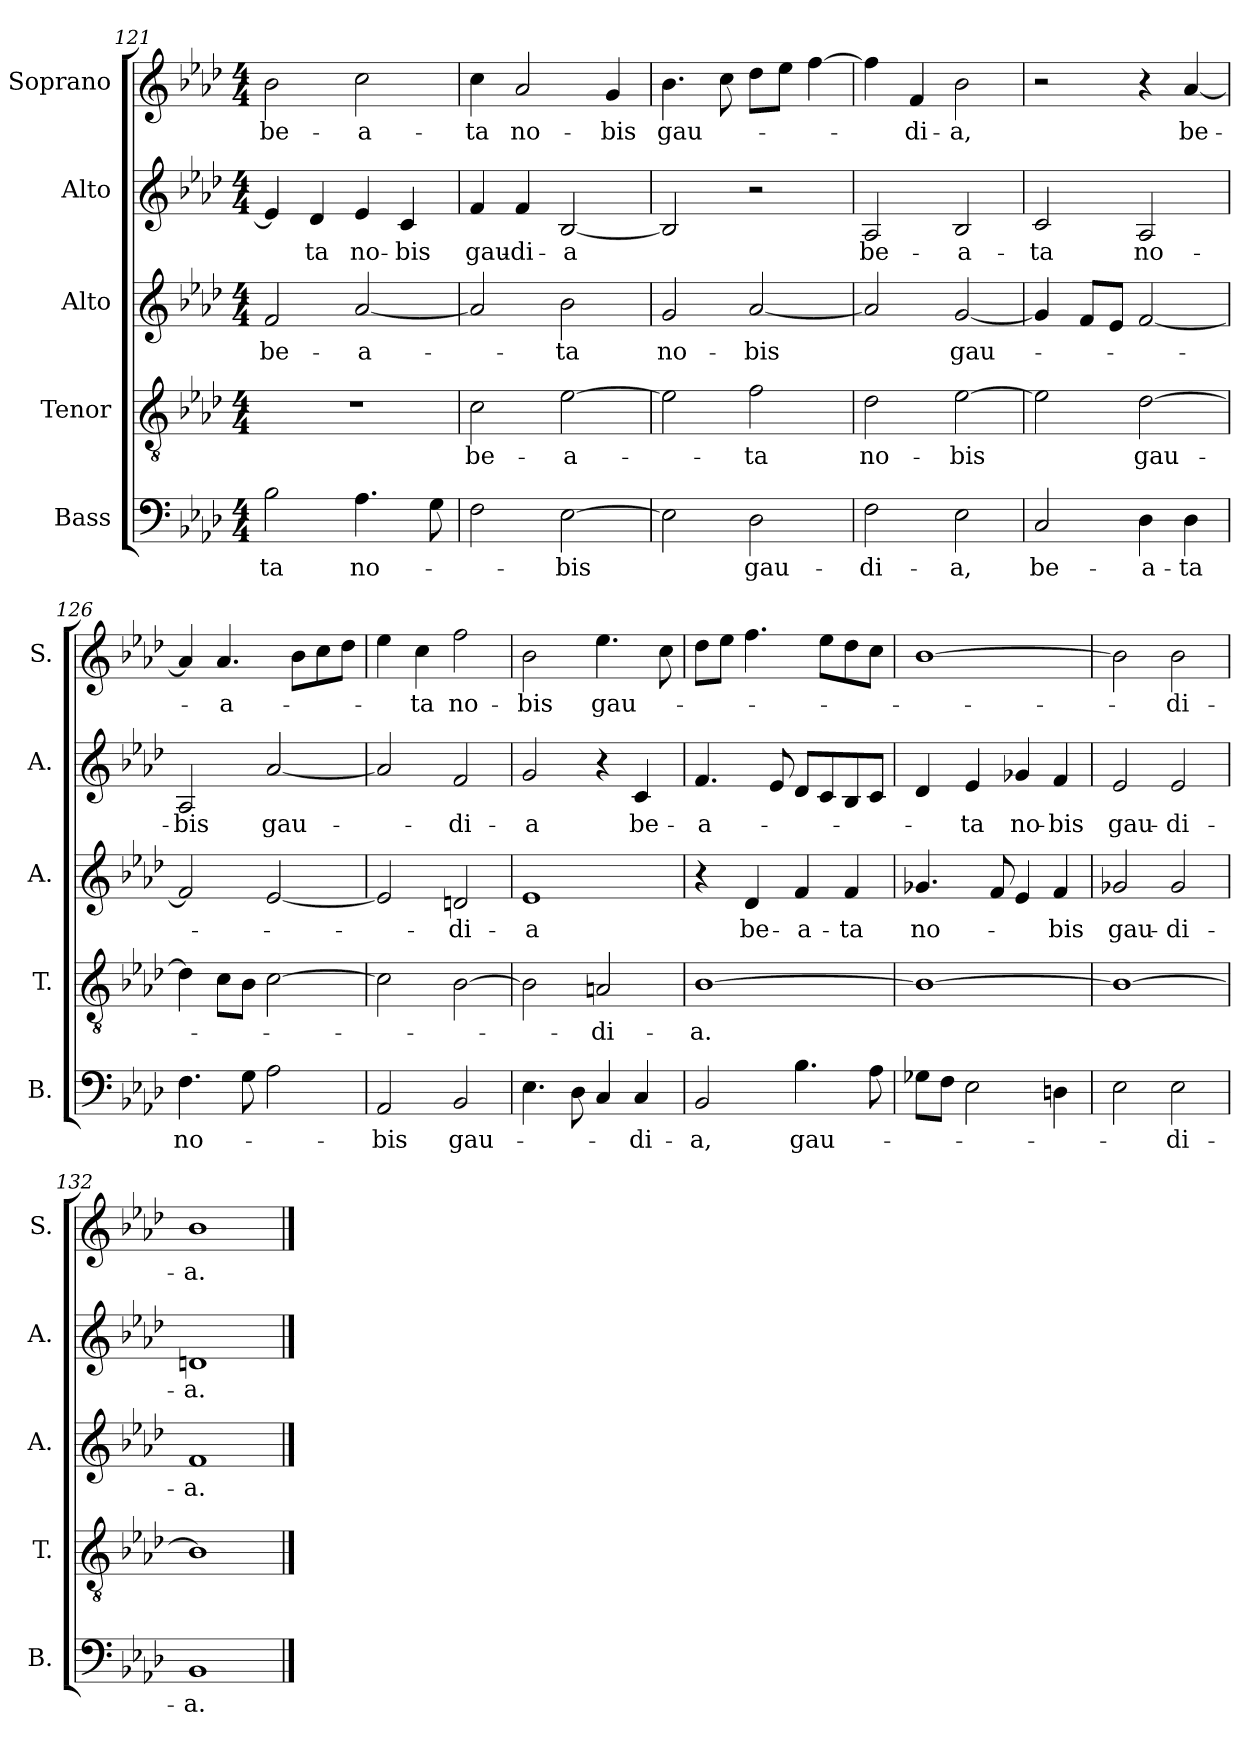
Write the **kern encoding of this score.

**kern	**text	**kern	**text	**kern	**text	**kern	**text	**kern	**text
*part5	*part5	*part4	*part4	*part3	*part3	*part2	*part2	*part1	*part1
*staff5	*staff5	*staff4	*staff4	*staff3	*staff3	*staff2	*staff2	*staff1	*staff1
*I"Bass	*	*I"Tenor	*	*I"Alto	*	*I"Alto	*	*I"Soprano	*
*I'B.	*	*I'T.	*	*I'A.	*	*I'A.	*	*I'S.	*
*clefF4	*	*clefGv2	*	*clefG2	*	*clefG2	*	*clefG2	*
*k[b-e-a-d-]	*	*k[b-e-a-d-]	*	*k[b-e-a-d-]	*	*k[b-e-a-d-]	*	*k[b-e-a-d-]	*
*M4/4	*	*M4/4	*	*M4/4	*	*M4/4	*	*M4/4	*
=121	=121	=121	=121	=121	=121	=121	=121	=121	=121
!	!LO:LY:b	!	!	!	!LO:LY:b	!	!	!	!LO:LY:b
2B-\	-ta	1r	.	2f/	be-	4e-/]	.	2b-\	be-
!	!	!	!	!	!	!	!LO:LY:b	!	!
.	.	.	.	.	.	4d-/	-ta	.	.
!	!LO:LY:b	!	!	!	!LO:LY:b	!	!LO:LY:b	!	!LO:LY:b
4.A-\	no-	.	.	[2a-/	-a-	4e-/	no-	2cc\	-a-
!	!	!	!	!	!	!	!LO:LY:b	!	!
.	.	.	.	.	.	4c/	-bis	.	.
8G\	.	.	.	.	.	.	.	.	.
!!LO:PB:g=z
=122	=122	=122	=122	=122	=122	=122	=122	=122	=122
!	!	!	!LO:LY:b	!	!	!	!LO:LY:b	!	!LO:LY:b
2F\	.	2c\	be-	2a-/]	.	4f/	gau-	4cc\	-ta
!	!	!	!	!	!	!	!LO:LY:b	!	!LO:LY:b
.	.	.	.	.	.	4f/	-di-	2a-/	no-
!	!LO:LY:b	!	!LO:LY:b	!	!LO:LY:b	!	!LO:LY:b	!	!
[2E-\	-bis	[2e-\	-a-	2b-\	-ta	[2B-/	-a	.	.
!	!	!	!	!	!	!	!	!	!LO:LY:b
.	.	.	.	.	.	.	.	4g/	-bis
=123	=123	=123	=123	=123	=123	=123	=123	=123	=123
!	!	!	!	!	!LO:LY:b	!	!	!	!LO:LY:b
2E-\]	.	2e-\]	.	2g/	no-	2B-/]	.	4.b-\	gau-
.	.	.	.	.	.	.	.	8cc\	.
!	!LO:LY:b	!	!LO:LY:b	!	!LO:LY:b	!	!	!	!
2D-\	gau-	2f\	-ta	[2a-/	-bis	2r	.	8dd-\L	.
.	.	.	.	.	.	.	.	8ee-\J	.
.	.	.	.	.	.	.	.	[4ff\	.
=124	=124	=124	=124	=124	=124	=124	=124	=124	=124
!	!LO:LY:b	!	!LO:LY:b	!	!	!	!LO:LY:b	!	!
2F\	-di-	2d-\	no-	2a-/]	.	2A-/	be-	4ff\]	.
!	!	!	!	!	!	!	!	!	!LO:LY:b
.	.	.	.	.	.	.	.	4f/	-di-
!	!LO:LY:b	!	!LO:LY:b	!	!LO:LY:b	!	!LO:LY:b	!	!LO:LY:b
2E-\	-a,	[2e-\	-bis	[2g/	gau-	2B-/	-a-	2b-\	-a,
=125	=125	=125	=125	=125	=125	=125	=125	=125	=125
!	!LO:LY:b	!	!	!	!	!	!LO:LY:b	!	!
2C/	be-	2e-\]	.	4g/]	.	2c/	-ta	2r	.
.	.	.	.	8f/L	.	.	.	.	.
.	.	.	.	8e-/J	.	.	.	.	.
!	!LO:LY:b	!	!LO:LY:b	!	!	!	!LO:LY:b	!	!
4D-\	-a-	[2d-\	gau-	[2f/	.	2A-/	no-	4r	.
!	!LO:LY:b	!	!	!	!	!	!	!	!LO:LY:b
4D-\	-ta	.	.	.	.	.	.	[4a-/	be-
=126	=126	=126	=126	=126	=126	=126	=126	=126	=126
!	!LO:LY:b	!	!	!	!	!	!LO:LY:b	!	!
4.F\	no-	4d-\]	.	2f/]	.	2A-/	-bis	4a-/]	.
!	!	!	!	!	!	!	!	!	!LO:LY:b
.	.	8c\L	.	.	.	.	.	4.a-/	-a-
8G\	.	8B-\J	.	.	.	.	.	.	.
!	!	!	!	!	!	!	!LO:LY:b	!	!
2A-\	.	[2c\	.	[2e-/	.	[2a-/	gau-	.	.
.	.	.	.	.	.	.	.	8b-\L	.
.	.	.	.	.	.	.	.	8cc\	.
.	.	.	.	.	.	.	.	8dd-\J	.
=127	=127	=127	=127	=127	=127	=127	=127	=127	=127
!	!LO:LY:b	!	!	!	!	!	!	!	!
2AA-/	-bis	2c\]	.	2e-/]	.	2a-/]	.	4ee-\	.
!	!	!	!	!	!	!	!	!	!LO:LY:b
.	.	.	.	.	.	.	.	4cc\	ta
!	!LO:LY:b	!	!	!	!LO:LY:b	!	!LO:LY:b	!	!LO:LY:b
2BB-/	gau-	[2B-\	.	2dn/	-di-	2f/	-di-	2ff\	no-
=128	=128	=128	=128	=128	=128	=128	=128	=128	=128
!	!	!	!	!	!LO:LY:b	!	!LO:LY:b	!	!LO:LY:b
4.E-\	.	2B-\]	.	1e-	-a	2g/	-a	2b-\	-bis
8D-\	.	.	.	.	.	.	.	.	.
!	!	!	!LO:LY:b	!	!	!	!	!	!LO:LY:b
4C/	.	2An/	-di-	.	.	4r	.	4.ee-\	gau-
!	!LO:LY:b	!	!	!	!	!	!LO:LY:b	!	!
4C/	-di-	.	.	.	.	4c/	be-	.	.
.	.	.	.	.	.	.	.	8cc\	.
!!LO:LB:g=z
=129	=129	=129	=129	=129	=129	=129	=129	=129	=129
!	!LO:LY:b	!	!LO:LY:b	!	!	!	!LO:LY:b	!	!
2BB-/	-a,	[1B-	-a.	4r	.	4.f/	-a-	8dd-\L	.
.	.	.	.	.	.	.	.	8ee-\J	.
!	!	!	!	!	!LO:LY:b	!	!	!	!
.	.	.	.	4d-/	be-	.	.	4.ff\	.
.	.	.	.	.	.	8e-/	.	.	.
!	!LO:LY:b	!	!	!	!LO:LY:b	!	!	!	!
4.B-\	gau-	.	.	4f/	-a-	8d-/L	.	.	.
.	.	.	.	.	.	8c/	.	8ee-\L	.
!	!	!	!	!	!LO:LY:b	!	!	!	!
.	.	.	.	4f/	-ta	8B-/	.	8dd-\	.
8A-\	.	.	.	.	.	8c/J	.	8cc\J	.
=130	=130	=130	=130	=130	=130	=130	=130	=130	=130
!	!	!	!	!	!LO:LY:b	!	!	!	!
8G-X\L	.	1B-_	.	4.g-X/	no-	4d-/	.	[1b-	.
8F\J	.	.	.	.	.	.	.	.	.
!	!	!	!	!	!	!	!LO:LY:b	!	!
2E-\	.	.	.	.	.	4e-/	-ta	.	.
.	.	.	.	8f/	.	.	.	.	.
!	!	!	!	!	!	!	!LO:LY:b	!	!
.	.	.	.	4e-/	.	4g-X/	no-	.	.
!	!	!	!	!	!LO:LY:b	!	!LO:LY:b	!	!
4Dn\	.	.	.	4f/	bis	4f/	-bis	.	.
=131	=131	=131	=131	=131	=131	=131	=131	=131	=131
!	!	!	!	!	!LO:LY:b	!	!LO:LY:b	!	!
2E-\	.	1B-_	.	2g-X/	gau-	2e-/	gau-	2b-\]	.
!	!LO:LY:b	!	!	!	!LO:LY:b	!	!LO:LY:b	!	!LO:LY:b
2E-\	-di-	.	.	2g-/	-di-	2e-/	-di-	2b-\	di-
=132	=132	=132	=132	=132	=132	=132	=132	=132	=132
!	!LO:LY:b	!	!	!	!LO:LY:b	!	!LO:LY:b	!	!LO:LY:b
1BB-	-a.	1B-]	.	1f	-a.	1dn	-a.	1b-	-a.
==	==	==	==	==	==	==	==	==	==
*-	*-	*-	*-	*-	*-	*-	*-	*-	*-
